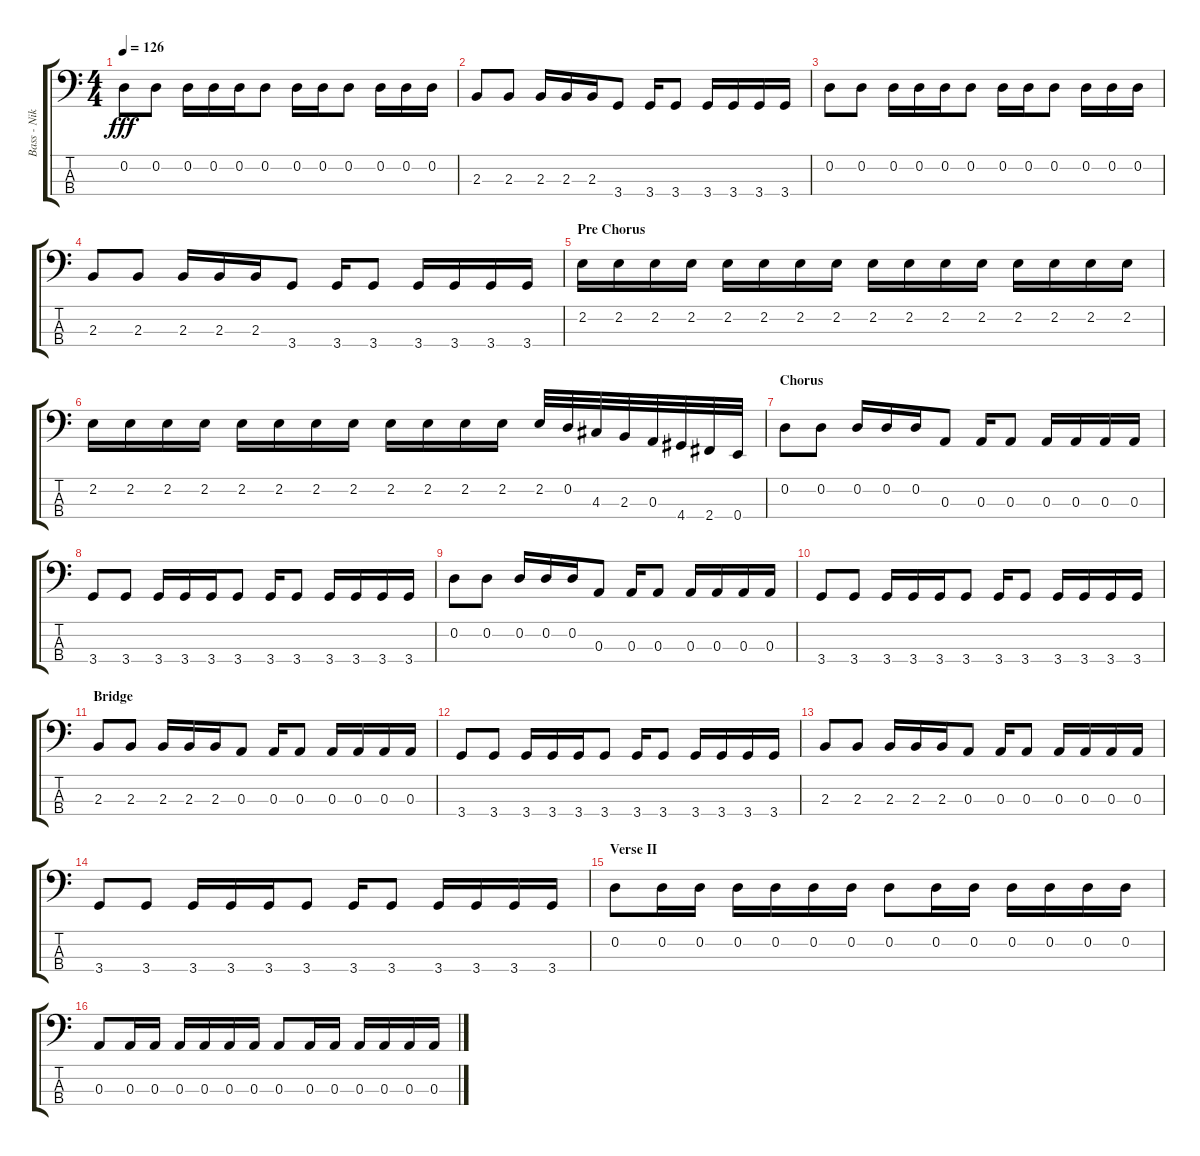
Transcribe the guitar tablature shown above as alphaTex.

\track ("Bass - Nikola" "Bass - Nik") {instrument electricbasspick}
\staff {score tabs}
\tuning (G2 D2 A1 E1) {hide}
\ts (4 4)
\tempo 126
\clef f4
\ks c
0.2.8{dy fff} 0.2.8 0.2.16 0.2.16 0.2.16 0.2.8 0.2.16 0.2.16 0.2.8 0.2.16 0.2.16 0.2.16 |
2.3.8 2.3.8 2.3.16 2.3.16 2.3.16 3.4.8 3.4.16 3.4.8 3.4.16 3.4.16 3.4.16 3.4.16 |
0.2.8 0.2.8 0.2.16 0.2.16 0.2.16 0.2.8 0.2.16 0.2.16 0.2.8 0.2.16 0.2.16 0.2.16 |
2.3.8 2.3.8 2.3.16 2.3.16 2.3.16 3.4.8 3.4.16 3.4.8 3.4.16 3.4.16 3.4.16 3.4.16 |
\section ("" "Pre Chorus")
2.2.16 2.2.16 2.2.16 2.2.16 2.2.16 2.2.16 2.2.16 2.2.16 2.2.16 2.2.16 2.2.16 2.2.16 2.2.16 2.2.16 2.2.16 2.2.16 |
2.2.16 2.2.16 2.2.16 2.2.16 2.2.16 2.2.16 2.2.16 2.2.16 2.2.16 2.2.16 2.2.16 2.2.16 2.2.32 0.2.32 4.3.32 2.3.32 0.3.32 4.4.32 2.4.32 0.4.32 |
\section ("" "Chorus")
0.2.8 0.2.8 0.2.16 0.2.16 0.2.16 0.3.8 0.3.16 0.3.8 0.3.16 0.3.16 0.3.16 0.3.16 |
3.4.8 3.4.8 3.4.16 3.4.16 3.4.16 3.4.8 3.4.16 3.4.8 3.4.16 3.4.16 3.4.16 3.4.16 |
0.2.8 0.2.8 0.2.16 0.2.16 0.2.16 0.3.8 0.3.16 0.3.8 0.3.16 0.3.16 0.3.16 0.3.16 |
3.4.8 3.4.8 3.4.16 3.4.16 3.4.16 3.4.8 3.4.16 3.4.8 3.4.16 3.4.16 3.4.16 3.4.16 |
\section ("" "Bridge")
2.3.8 2.3.8 2.3.16 2.3.16 2.3.16 0.3.8 0.3.16 0.3.8 0.3.16 0.3.16 0.3.16 0.3.16 |
3.4.8 3.4.8 3.4.16 3.4.16 3.4.16 3.4.8 3.4.16 3.4.8 3.4.16 3.4.16 3.4.16 3.4.16 |
2.3.8 2.3.8 2.3.16 2.3.16 2.3.16 0.3.8 0.3.16 0.3.8 0.3.16 0.3.16 0.3.16 0.3.16 |
3.4.8 3.4.8 3.4.16 3.4.16 3.4.16 3.4.8 3.4.16 3.4.8 3.4.16 3.4.16 3.4.16 3.4.16 |
\section ("" "Verse II")
0.2.8 0.2.16 0.2.16 0.2.16 0.2.16 0.2.16 0.2.16 0.2.8 0.2.16 0.2.16 0.2.16 0.2.16 0.2.16 0.2.16 |
0.3.8 0.3.16 0.3.16 0.3.16 0.3.16 0.3.16 0.3.16 0.3.8 0.3.16 0.3.16 0.3.16 0.3.16 0.3.16 0.3.16
